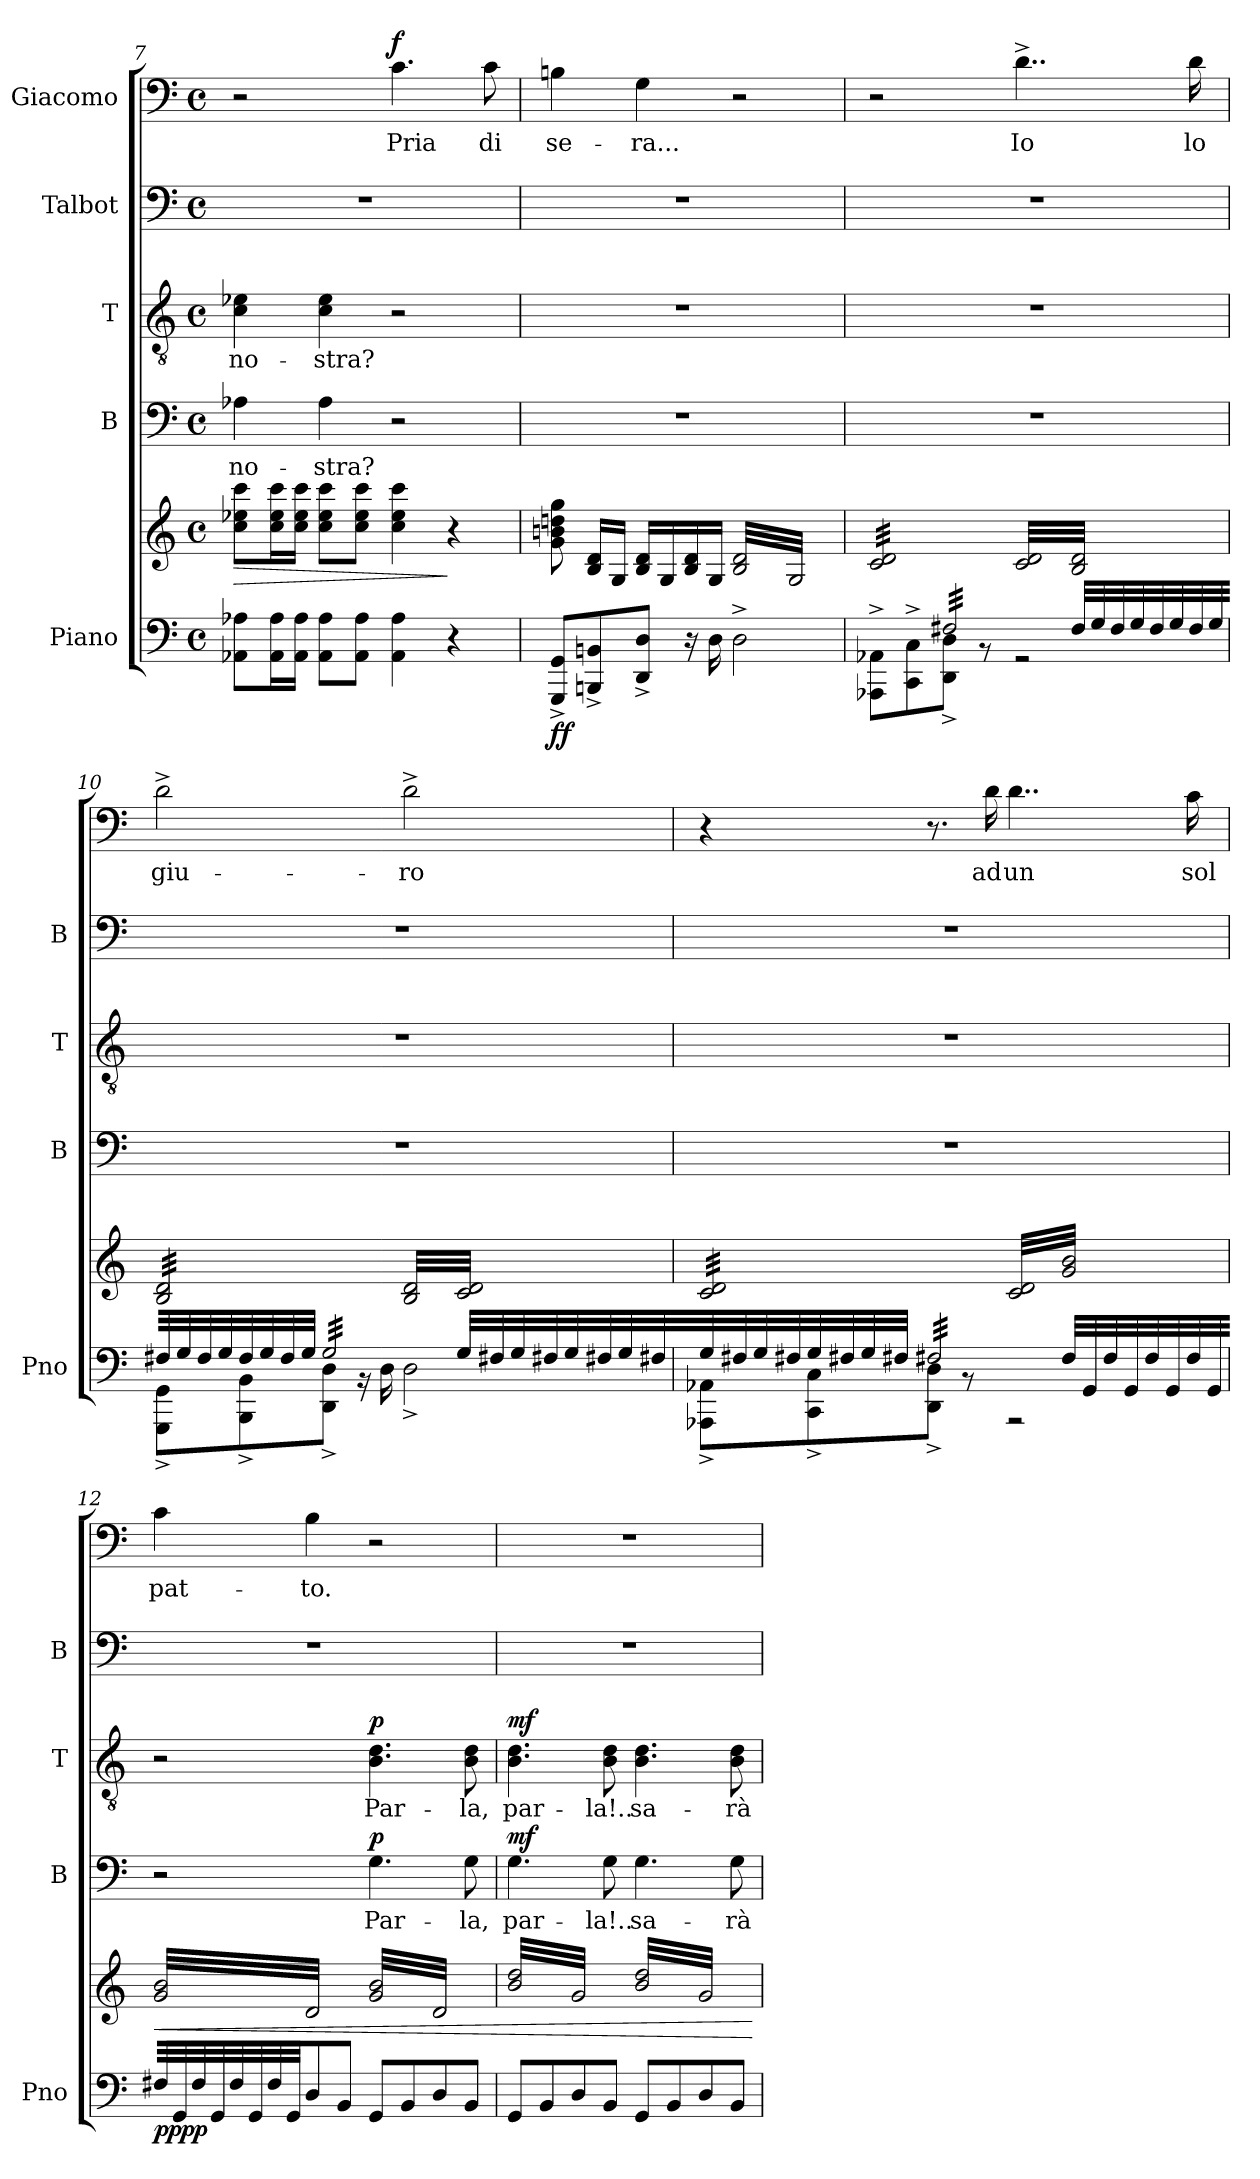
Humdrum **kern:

**kern	**kern	**dynam	**kern	**text	**dynam	**kern	**text	**dynam	**kern	**kern	**text	**dynam
*part5	*part5	*part5	*part4	*part4	*part4	*part3	*part3	*part3	*part2	*part1	*part1	*part1
*staff6	*staff5	*staff5/6	*staff4	*staff4	*staff4	*staff3	*staff3	*staff3	*staff2	*staff1	*staff1	*staff1
*I"Piano	*	*	*I"B	*	*	*I"T	*	*	*I"Talbot	*I"Giacomo	*	*
*I'Pno	*	*	*I'B	*	*	*I'T	*	*	*I'B	*	*	*
*clefF4	*clefG2	*	*clefF4	*	*	*clefGv2	*	*	*clefF4	*clefF4	*	*
*k[]	*k[]	*	*k[]	*	*	*k[]	*	*	*k[]	*k[]	*	*
*M4/4	*M4/4	*	*M4/4	*	*	*M4/4	*	*	*M4/4	*M4/4	*	*
*met(c)	*met(c)	*	*met(c)	*	*	*met(c)	*	*	*met(c)	*met(c)	*	*
=7	=7	=7	=7	=7	=7	=7	=7	=7	=7	=7	=7	=7
!	!	!LO:HP:b	!	!LO:LY:b	!	!	!LO:LY:b	!	!	!	!	!
8AA-X\ 8A-X\L	8cc\ 8ee-X\ 8ccc\L	>	4A-X\	no-	.	4c!\ 4e-X\	no-	.	1r	2r	.	.
16AA-\ 16A-\L	16cc\ 16ee-\ 16ccc\L	.	.	.	.	.	.	.	.	.	.	.
16AA-\ 16A-\JJ	16cc\ 16ee-\ 16ccc\JJ	.	.	.	.	.	.	.	.	.	.	.
!	!	!	!	!LO:LY:b	!	!	!LO:LY:b	!	!	!	!	!
8AA-\ 8A-\L	8cc\ 8ee-\ 8ccc\L	.	4A-\	-stra?	.	4c!\ 4e-\	-stra?	.	.	.	.	.
8AA-\ 8A-\J	8cc\ 8ee-\ 8ccc\J	.	.	.	.	.	.	.	.	.	.	.
!	!	!	!	!	!	!	!	!	!	!	!LO:LY:b	!LO:DY:a
4AA-\ 4A-\	4cc\ 4ee-\ 4ccc\	.	2r	.	.	2r	.	.	.	4.c\	Pria	f
4r	4r	]	.	.	.	.	.	.	.	.	.	.
!	!	!	!	!	!	!	!	!	!	!	!LO:LY:b	!
.	.	.	.	.	.	.	.	.	.	8c\	di	.
=8	=8	=8	=8	=8	=8	=8	=8	=8	=8	=8	=8	=8
!	!	!LO:DY:b=2	!	!	!	!	!	!	!	!	!LO:LY:b	!
!	!	!LO:DY:n=1:b	!	!	!	!	!	!	!	!	!	!
8GGG/^ 8GG/^L	8g\ 8bn\ 8ddn\ 8gg\	f f	1r	.	.	1r	.	.	1r	4Bn\	se-	.
8BBBn/^ 8BBn/^	16B/ 16d/LL	.	.	.	.	.	.	.	.	.	.	.
.	16G/JJ	.	.	.	.	.	.	.	.	.	.	.
!	!	!	!	!	!	!	!	!	!	!	!LO:LY:b	!
8DD/^ 8D/^J	16B/ 16d/LL	.	.	.	.	.	.	.	.	4G\	-ra...	.
.	16G/	.	.	.	.	.	.	.	.	.	.	.
16r	16B/ 16d/	.	.	.	.	.	.	.	.	.	.	.
16D\	16G/JJ	.	.	.	.	.	.	.	.	.	.	.
*	*tremolo	*	*	*	*	*	*	*	*	*	*	*
2D^\	32B/ 32d/LLL	.	.	.	.	.	.	.	.	2r	.	.
.	32G/	.	.	.	.	.	.	.	.	.	.	.
.	32B/ 32d/	.	.	.	.	.	.	.	.	.	.	.
.	32G/	.	.	.	.	.	.	.	.	.	.	.
.	32B/ 32d/	.	.	.	.	.	.	.	.	.	.	.
.	32G/	.	.	.	.	.	.	.	.	.	.	.
.	32B/ 32d/	.	.	.	.	.	.	.	.	.	.	.
.	32G/	.	.	.	.	.	.	.	.	.	.	.
.	32B/ 32d/	.	.	.	.	.	.	.	.	.	.	.
.	32G/	.	.	.	.	.	.	.	.	.	.	.
.	32B/ 32d/	.	.	.	.	.	.	.	.	.	.	.
.	32G/	.	.	.	.	.	.	.	.	.	.	.
.	32B/ 32d/	.	.	.	.	.	.	.	.	.	.	.
.	32G/	.	.	.	.	.	.	.	.	.	.	.
.	32B/ 32d/	.	.	.	.	.	.	.	.	.	.	.
.	32G/JJJ	.	.	.	.	.	.	.	.	.	.	.
=9	=9	=9	=9	=9	=9	=9	=9	=9	=9	=9	=9	=9
*^	*	*	*	*	*	*	*	*	*	*	*	*
4ryy	8AAA-X\^ 8AA-X\^L	32c/ 32d/LLL	.	1r	.	.	1r	.	.	1r	2r	.	.
.	.	32c/ 32d/	.	.	.	.	.	.	.	.	.	.	.
.	.	32c/ 32d/	.	.	.	.	.	.	.	.	.	.	.
.	.	32c/ 32d/	.	.	.	.	.	.	.	.	.	.	.
.	8CC\^ 8C\^	32c/ 32d/	.	.	.	.	.	.	.	.	.	.	.
.	.	32c/ 32d/	.	.	.	.	.	.	.	.	.	.	.
.	.	32c/ 32d/	.	.	.	.	.	.	.	.	.	.	.
.	.	32c/ 32d/	.	.	.	.	.	.	.	.	.	.	.
*tremolo	*	*	*	*	*	*	*	*	*	*	*	*	*
32F#X/LLL	8DD\^ 8D\^J	32c/ 32d/	.	.	.	.	.	.	.	.	.	.	.
32F#/	.	32c/ 32d/	.	.	.	.	.	.	.	.	.	.	.
32F#X/	.	32c/ 32d/	.	.	.	.	.	.	.	.	.	.	.
32F#/	.	32c/ 32d/	.	.	.	.	.	.	.	.	.	.	.
32F#X/	8r	32c/ 32d/	.	.	.	.	.	.	.	.	.	.	.
32F#/	.	32c/ 32d/	.	.	.	.	.	.	.	.	.	.	.
32F#X/	.	32c/ 32d/	.	.	.	.	.	.	.	.	.	.	.
32F#/	.	32c/ 32d/JJJ	.	.	.	.	.	.	.	.	.	.	.
!	!	!	!	!	!	!	!	!	!	!	!	!LO:LY:b	!
32F#X/	2r	32c/ 32d/LLL	.	.	.	.	.	.	.	.	4..d^\	Io	.
32F#/	.	32B/ 32d/	.	.	.	.	.	.	.	.	.	.	.
32F#X/	.	32c/ 32d/	.	.	.	.	.	.	.	.	.	.	.
32F#/	.	32B/ 32d/	.	.	.	.	.	.	.	.	.	.	.
32F#X/	.	32c/ 32d/	.	.	.	.	.	.	.	.	.	.	.
32F#/	.	32B/ 32d/	.	.	.	.	.	.	.	.	.	.	.
32F#X/	.	32c/ 32d/	.	.	.	.	.	.	.	.	.	.	.
32F#/JJJ	.	32B/ 32d/	.	.	.	.	.	.	.	.	.	.	.
32F#/LLL	.	32c/ 32d/	.	.	.	.	.	.	.	.	.	.	.
32G/	.	32B/ 32d/	.	.	.	.	.	.	.	.	.	.	.
32F#/	.	32c/ 32d/	.	.	.	.	.	.	.	.	.	.	.
32G/	.	32B/ 32d/	.	.	.	.	.	.	.	.	.	.	.
32F#/	.	32c/ 32d/	.	.	.	.	.	.	.	.	.	.	.
32G/	.	32B/ 32d/	.	.	.	.	.	.	.	.	.	.	.
!	!	!	!	!	!	!	!	!	!	!	!	!LO:LY:b	!
32F#/	.	32c/ 32d/	.	.	.	.	.	.	.	.	16d\	lo	.
32G/	.	32B/ 32d/JJJ	.	.	.	.	.	.	.	.	.	.	.
=10	=10	=10	=10	=10	=10	=10	=10	=10	=10	=10	=10	=10	=10
!	!	!	!	!	!	!	!	!	!	!	!	!LO:LY:b	!
32F#/	8GGG\^ 8GG\^L	32B/ 32d/LLL	.	1r	.	.	1r	.	.	1r	2d^\	giu-	.
32G/	.	32B/ 32d/	.	.	.	.	.	.	.	.	.	.	.
32F#/	.	32B/ 32d/	.	.	.	.	.	.	.	.	.	.	.
32G/	.	32B/ 32d/	.	.	.	.	.	.	.	.	.	.	.
32F#/	8BBB\^ 8BB\^	32B/ 32d/	.	.	.	.	.	.	.	.	.	.	.
32G/	.	32B/ 32d/	.	.	.	.	.	.	.	.	.	.	.
32F#/	.	32B/ 32d/	.	.	.	.	.	.	.	.	.	.	.
32G/JJJ	.	32B/ 32d/	.	.	.	.	.	.	.	.	.	.	.
32G/LLL	8DD\^ 8D\^J	32B/ 32d/	.	.	.	.	.	.	.	.	.	.	.
32G/	.	32B/ 32d/	.	.	.	.	.	.	.	.	.	.	.
32G/	.	32B/ 32d/	.	.	.	.	.	.	.	.	.	.	.
32G/	.	32B/ 32d/	.	.	.	.	.	.	.	.	.	.	.
32G/	16r	32B/ 32d/	.	.	.	.	.	.	.	.	.	.	.
32G/	.	32B/ 32d/	.	.	.	.	.	.	.	.	.	.	.
32G/	16D\	32B/ 32d/	.	.	.	.	.	.	.	.	.	.	.
32G/	.	32B/ 32d/JJJ	.	.	.	.	.	.	.	.	.	.	.
!	!	!	!	!	!	!	!	!	!	!	!	!LO:LY:b	!
32G/	2D^\	32B/ 32d/LLL	.	.	.	.	.	.	.	.	2d^\	-ro	.
32G/	.	32c/ 32d/	.	.	.	.	.	.	.	.	.	.	.
32G/	.	32B/ 32d/	.	.	.	.	.	.	.	.	.	.	.
32G/	.	32c/ 32d/	.	.	.	.	.	.	.	.	.	.	.
32G/	.	32B/ 32d/	.	.	.	.	.	.	.	.	.	.	.
32G/	.	32c/ 32d/	.	.	.	.	.	.	.	.	.	.	.
32G/	.	32B/ 32d/	.	.	.	.	.	.	.	.	.	.	.
32G/JJJ	.	32c/ 32d/	.	.	.	.	.	.	.	.	.	.	.
32G/LLL	.	32B/ 32d/	.	.	.	.	.	.	.	.	.	.	.
32F#X/	.	32c/ 32d/	.	.	.	.	.	.	.	.	.	.	.
32G/	.	32B/ 32d/	.	.	.	.	.	.	.	.	.	.	.
32F#X/	.	32c/ 32d/	.	.	.	.	.	.	.	.	.	.	.
32G/	.	32B/ 32d/	.	.	.	.	.	.	.	.	.	.	.
32F#X/	.	32c/ 32d/	.	.	.	.	.	.	.	.	.	.	.
32G/	.	32B/ 32d/	.	.	.	.	.	.	.	.	.	.	.
32F#X/	.	32c/ 32d/JJJ	.	.	.	.	.	.	.	.	.	.	.
!!LO:LB:g=z
=11	=11	=11	=11	=11	=11	=11	=11	=11	=11	=11	=11	=11	=11
32G/	8AAA-X\^ 8AA-X\^L	32c/ 32d/LLL	.	1r	.	.	1r	.	.	1r	4r	.	.
32F#X/	.	32c/ 32d/	.	.	.	.	.	.	.	.	.	.	.
32G/	.	32c/ 32d/	.	.	.	.	.	.	.	.	.	.	.
32F#X/	.	32c/ 32d/	.	.	.	.	.	.	.	.	.	.	.
32G/	8CC\^ 8C\^	32c/ 32d/	.	.	.	.	.	.	.	.	.	.	.
32F#X/	.	32c/ 32d/	.	.	.	.	.	.	.	.	.	.	.
32G/	.	32c/ 32d/	.	.	.	.	.	.	.	.	.	.	.
32F#X/JJJ	.	32c/ 32d/	.	.	.	.	.	.	.	.	.	.	.
32F#X/LLL	8DD\^ 8D\^J	32c/ 32d/	.	.	.	.	.	.	.	.	8.r	.	.
32F#/	.	32c/ 32d/	.	.	.	.	.	.	.	.	.	.	.
32F#X/	.	32c/ 32d/	.	.	.	.	.	.	.	.	.	.	.
32F#/	.	32c/ 32d/	.	.	.	.	.	.	.	.	.	.	.
32F#X/	8r	32c/ 32d/	.	.	.	.	.	.	.	.	.	.	.
32F#/	.	32c/ 32d/	.	.	.	.	.	.	.	.	.	.	.
!	!	!	!	!	!	!	!	!	!	!	!	!LO:LY:b	!
32F#X/	.	32c/ 32d/	.	.	.	.	.	.	.	.	16d\	ad	.
32F#/	.	32c/ 32d/JJJ	.	.	.	.	.	.	.	.	.	.	.
!	!	!	!	!	!	!	!	!	!	!	!	!LO:LY:b	!
32F#X/	2r	32c/ 32d/LLL	.	.	.	.	.	.	.	.	4..d\	un	.
32F#/	.	32g/ 32b/	.	.	.	.	.	.	.	.	.	.	.
32F#X/	.	32c/ 32d/	.	.	.	.	.	.	.	.	.	.	.
32F#/	.	32g/ 32b/	.	.	.	.	.	.	.	.	.	.	.
32F#X/	.	32c/ 32d/	.	.	.	.	.	.	.	.	.	.	.
32F#/	.	32g/ 32b/	.	.	.	.	.	.	.	.	.	.	.
32F#X/	.	32c/ 32d/	.	.	.	.	.	.	.	.	.	.	.
32F#/JJJ	.	32g/ 32b/	.	.	.	.	.	.	.	.	.	.	.
32F#/LLL	.	32c/ 32d/	.	.	.	.	.	.	.	.	.	.	.
32GG/	.	32g/ 32b/	.	.	.	.	.	.	.	.	.	.	.
32F#/	.	32c/ 32d/	.	.	.	.	.	.	.	.	.	.	.
32GG/	.	32g/ 32b/	.	.	.	.	.	.	.	.	.	.	.
32F#/	.	32c/ 32d/	.	.	.	.	.	.	.	.	.	.	.
32GG/	.	32g/ 32b/	.	.	.	.	.	.	.	.	.	.	.
!	!	!	!	!	!	!	!	!	!	!	!	!LO:LY:b	!
32F#/	.	32c/ 32d/	.	.	.	.	.	.	.	.	16c\	sol	.
32GG/	.	32g/ 32b/JJJ	.	.	.	.	.	.	.	.	.	.	.
*v	*v	*	*	*	*	*	*	*	*	*	*	*	*
=12	=12	=12	=12	=12	=12	=12	=12	=12	=12	=12	=12	=12
!	!	!LO:HP:b	!	!	!	!	!	!	!	!	!LO:LY:b	!
!	!	!LO:DY:n=1:b=2	!	!	!	!	!	!	!	!	!	!
!	!	!LO:DY:n=2:b	!	!	!	!	!	!	!	!	!	!
32F#/	32g/ 32b/LLL	< pp pp	2r	.	.	2r	.	.	1r	4c\	pat-	.
32GG/	32d/	.	.	.	.	.	.	.	.	.	.	.
32F#/	32g/ 32b/	.	.	.	.	.	.	.	.	.	.	.
32GG/	32d/	.	.	.	.	.	.	.	.	.	.	.
32F#/	32g/ 32b/	.	.	.	.	.	.	.	.	.	.	.
32GG/	32d/	.	.	.	.	.	.	.	.	.	.	.
32F#/	32g/ 32b/	.	.	.	.	.	.	.	.	.	.	.
32GG/JJJ	32d/	.	.	.	.	.	.	.	.	.	.	.
*Xtremolo	*	*	*	*	*	*	*	*	*	*	*	*
!	!	!	!	!	!	!	!	!	!	!	!LO:LY:b	!
8D/	32g/ 32b/	.	.	.	.	.	.	.	.	4B\	-to.	.
.	32d/	.	.	.	.	.	.	.	.	.	.	.
.	32g/ 32b/	.	.	.	.	.	.	.	.	.	.	.
.	32d/	.	.	.	.	.	.	.	.	.	.	.
8BB/J	32g/ 32b/	.	.	.	.	.	.	.	.	.	.	.
.	32d/	.	.	.	.	.	.	.	.	.	.	.
.	32g/ 32b/	.	.	.	.	.	.	.	.	.	.	.
.	32d/JJJ	.	.	.	.	.	.	.	.	.	.	.
!	!	!	!	!LO:LY:b	!LO:DY:a	!	!LO:LY:b	!LO:DY:a	!	!	!	!
8GG/L	32g/ 32b/LLL	.	4.G\	Par-	p	4.B!\ 4.d\	Par-	p	.	2r	.	.
.	32d/	.	.	.	.	.	.	.	.	.	.	.
.	32g/ 32b/	.	.	.	.	.	.	.	.	.	.	.
.	32d/	.	.	.	.	.	.	.	.	.	.	.
8BB/	32g/ 32b/	.	.	.	.	.	.	.	.	.	.	.
.	32d/	.	.	.	.	.	.	.	.	.	.	.
.	32g/ 32b/	.	.	.	.	.	.	.	.	.	.	.
.	32d/	.	.	.	.	.	.	.	.	.	.	.
8D/	32g/ 32b/	.	.	.	.	.	.	.	.	.	.	.
.	32d/	.	.	.	.	.	.	.	.	.	.	.
.	32g/ 32b/	.	.	.	.	.	.	.	.	.	.	.
.	32d/	.	.	.	.	.	.	.	.	.	.	.
!	!	!	!	!LO:LY:b	!	!	!LO:LY:b	!	!	!	!	!
8BB/J	32g/ 32b/	.	8G\	-la,	.	8B!\ 8d\	-la,	.	.	.	.	.
.	32d/	.	.	.	.	.	.	.	.	.	.	.
.	32g/ 32b/	.	.	.	.	.	.	.	.	.	.	.
.	32d/JJJ	.	.	.	.	.	.	.	.	.	.	.
=13	=13	=13	=13	=13	=13	=13	=13	=13	=13	=13	=13	=13
!	!	!	!	!LO:LY:b	!LO:DY:a	!	!LO:LY:b	!LO:DY:a	!	!	!	!
8GG/L	32b/ 32dd/LLL	.	4.G\	par-	mf	4.B!\ 4.d\	par-	mf	1r	1r	.	.
.	32g/	.	.	.	.	.	.	.	.	.	.	.
.	32b/ 32dd/	.	.	.	.	.	.	.	.	.	.	.
.	32g/	.	.	.	.	.	.	.	.	.	.	.
8BB/	32b/ 32dd/	.	.	.	.	.	.	.	.	.	.	.
.	32g/	.	.	.	.	.	.	.	.	.	.	.
.	32b/ 32dd/	.	.	.	.	.	.	.	.	.	.	.
.	32g/	.	.	.	.	.	.	.	.	.	.	.
8D/	32b/ 32dd/	.	.	.	.	.	.	.	.	.	.	.
.	32g/	.	.	.	.	.	.	.	.	.	.	.
.	32b/ 32dd/	.	.	.	.	.	.	.	.	.	.	.
.	32g/	.	.	.	.	.	.	.	.	.	.	.
!	!	!	!	!LO:LY:b	!	!	!LO:LY:b	!	!	!	!	!
8BB/J	32b/ 32dd/	.	8G\	-la!..	.	8B!\ 8d\	-la!..	.	.	.	.	.
.	32g/	.	.	.	.	.	.	.	.	.	.	.
.	32b/ 32dd/	.	.	.	.	.	.	.	.	.	.	.
.	32g/JJJ	.	.	.	.	.	.	.	.	.	.	.
!	!	!	!	!LO:LY:b	!	!	!LO:LY:b	!	!	!	!	!
8GG/L	32b/ 32dd/LLL	.	4.G\	sa-	.	4.B!\ 4.d\	sa-	.	.	.	.	.
.	32g/	.	.	.	.	.	.	.	.	.	.	.
.	32b/ 32dd/	.	.	.	.	.	.	.	.	.	.	.
.	32g/	.	.	.	.	.	.	.	.	.	.	.
8BB/	32b/ 32dd/	.	.	.	.	.	.	.	.	.	.	.
.	32g/	.	.	.	.	.	.	.	.	.	.	.
.	32b/ 32dd/	.	.	.	.	.	.	.	.	.	.	.
.	32g/	.	.	.	.	.	.	.	.	.	.	.
8D/	32b/ 32dd/	.	.	.	.	.	.	.	.	.	.	.
.	32g/	.	.	.	.	.	.	.	.	.	.	.
.	32b/ 32dd/	.	.	.	.	.	.	.	.	.	.	.
.	32g/	.	.	.	.	.	.	.	.	.	.	.
!	!	!	!	!LO:LY:b	!	!	!LO:LY:b	!	!	!	!	!
8BB/J	32b/ 32dd/	.	8G\	-rà	.	8B!\ 8d\	-rà	.	.	.	.	.
.	32g/	.	.	.	.	.	.	.	.	.	.	.
.	32b/ 32dd/	.	.	.	.	.	.	.	.	.	.	.
.	32g/JJJ	.	.	.	.	.	.	.	.	.	.	.
*	*Xtremolo	*	*	*	*	*	*	*	*	*	*	*
.	.	[	.	.	.	.	.	.	.	.	.	.
.	.	.	.	.	.	.	.	.	.	.	.	.
.	.	.	.	.	.	.	.	.	.	.	.	.
.	.	.	.	.	.	.	.	.	.	.	.	.
.	.	.	.	.	.	.	.	.	.	.	.	.
.	.	.	.	.	.	.	.	.	.	.	.	.
.	.	.	.	.	.	.	.	.	.	.	.	.
.	.	.	.	.	.	.	.	.	.	.	.	.
=	=	=	=	=	=	=	=	=	=	=	=	=
*-	*-	*-	*-	*-	*-	*-	*-	*-	*-	*-	*-	*-
